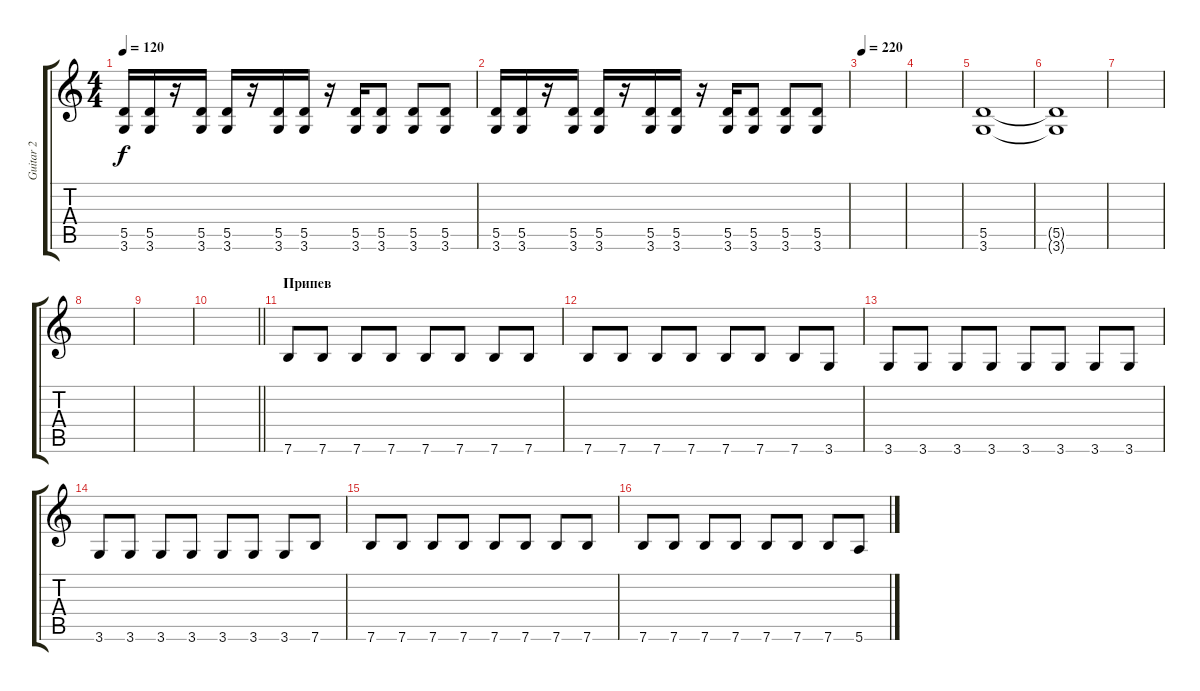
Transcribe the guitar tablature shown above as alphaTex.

\track ("Guitar 2" "Guitar 2") {instrument overdrivenguitar}
\staff {score tabs}
\tuning (E4 B3 G3 D3 A2 E2) {hide}
\ts (4 4)
\tempo 120
\clef g2
\ks c
(5.5 3.6).16{dy f balance 16} (5.5 3.6).16 r.16 (5.5 3.6).16 (5.5 3.6).16 r.16 (5.5 3.6).16 (5.5 3.6).16 r.16 (5.5 3.6).16 (5.5 3.6).8 (5.5 3.6).8 (5.5 3.6).8 |
(5.5 3.6).16 (5.5 3.6).16 r.16 (5.5 3.6).16 (5.5 3.6).16 r.16 (5.5 3.6).16 (5.5 3.6).16 r.16 (5.5 3.6).16 (5.5 3.6).8 (5.5 3.6).8 (5.5 3.6).8 |
\tempo 220
|
|
(5.5 3.6).1 |
(5.5{t} 3.6{t}).1 |
|
|
|
\barLineRight lightlight
|
\section ("" "Припев")
7.6.8 7.6.8 7.6.8 7.6.8 7.6.8 7.6.8 7.6.8 7.6.8 |
7.6.8 7.6.8 7.6.8 7.6.8 7.6.8 7.6.8 7.6.8 3.6.8 |
3.6.8 3.6.8 3.6.8 3.6.8 3.6.8 3.6.8 3.6.8 3.6.8 |
3.6.8 3.6.8 3.6.8 3.6.8 3.6.8 3.6.8 3.6.8 7.6.8 |
7.6.8 7.6.8 7.6.8 7.6.8 7.6.8 7.6.8 7.6.8 7.6.8 |
7.6.8 7.6.8 7.6.8 7.6.8 7.6.8 7.6.8 7.6.8 5.6.8
